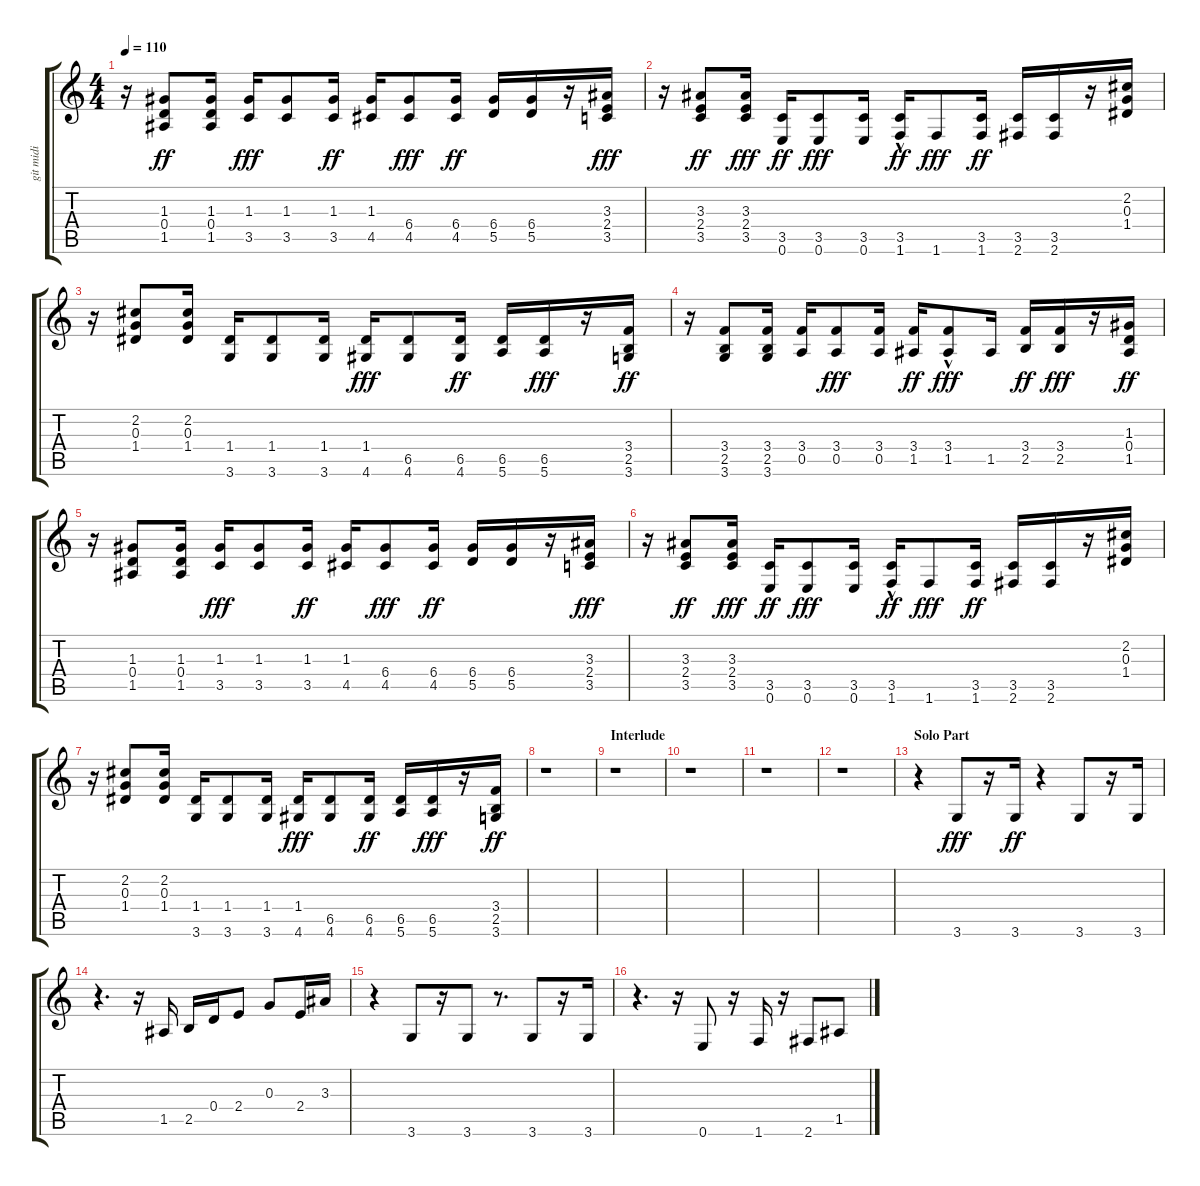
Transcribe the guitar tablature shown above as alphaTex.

\track ("git midi" "git midi") {instrument overdrivenguitar}
\staff {score tabs}
\tuning (E4 B3 G3 D3 A2 E2) {hide}
\ts (4 4)
\tempo 110
\clef g2
\ks c
r.16{dy ff} (1.3 0.4 1.5).8 (1.3 0.4 1.5).16 (1.3 3.5).16{dy fff} (1.3 3.5).8 (1.3 3.5).16{dy ff} (1.3 4.5).16 (6.4 4.5).8{dy fff} (6.4 4.5).16{dy ff} (6.4 5.5).16 (6.4 5.5).16 r.16 (3.3 2.4 3.5).16{dy fff} |
r.16 (3.3 2.4 3.5).8{dy ff} (3.3 2.4 3.5).16{dy fff} (3.5 0.6).16{dy ff} (3.5 0.6).8{dy fff} (3.5 0.6).16 (3.5{hac} 1.6).16{dy ff} 1.6.8{dy fff} (3.5 1.6).16{dy ff} (3.5 2.6).16 (3.5 2.6).16 r.16 (2.2 0.3 1.4).16 |
r.16 (2.2 0.3 1.4).8 (2.2 0.3 1.4).16 (1.4 3.6).16 (1.4 3.6).8 (1.4 3.6).16 (1.4 4.6).16{dy fff} (6.5 4.6).8 (6.5 4.6).16{dy ff} (6.5 5.6).16 (6.5 5.6).16{dy fff} r.16 (3.4 2.5 3.6).16{dy ff} |
r.16 (3.4 2.5 3.6).8 (3.4 2.5 3.6).16 (3.4 0.5).16 (3.4 0.5).8{dy fff} (3.4 0.5).16 (3.4 1.5).16{dy ff} (3.4{hac} 1.5).8{dy fff} 1.5.16 (3.4 2.5).16{dy ff} (3.4 2.5).16{dy fff} r.16 (1.3 0.4 1.5).16{dy ff} |
r.16 (1.3 0.4 1.5).8 (1.3 0.4 1.5).16 (1.3 3.5).16{dy fff} (1.3 3.5).8 (1.3 3.5).16{dy ff} (1.3 4.5).16 (6.4 4.5).8{dy fff} (6.4 4.5).16{dy ff} (6.4 5.5).16 (6.4 5.5).16 r.16 (3.3 2.4 3.5).16{dy fff} |
r.16 (3.3 2.4 3.5).8{dy ff} (3.3 2.4 3.5).16{dy fff} (3.5 0.6).16{dy ff} (3.5 0.6).8{dy fff} (3.5 0.6).16 (3.5{hac} 1.6).16{dy ff} 1.6.8{dy fff} (3.5 1.6).16{dy ff} (3.5 2.6).16 (3.5 2.6).16 r.16 (2.2 0.3 1.4).16 |
r.16 (2.2 0.3 1.4).8 (2.2 0.3 1.4).16 (1.4 3.6).16 (1.4 3.6).8 (1.4 3.6).16 (1.4 4.6).16{dy fff} (6.5 4.6).8 (6.5 4.6).16{dy ff} (6.5 5.6).16 (6.5 5.6).16{dy fff} r.16 (3.4 2.5 3.6).16{dy ff} |
r.1 |
\section ("" "Interlude")
r.1 |
r.1 |
r.1 |
r.1 |
\section ("" "Solo Part")
r.4 3.6.8{dy fff} r.16 3.6.16{dy ff} r.4 3.6.8 r.16 3.6.16 |
r.4{d} r.16 1.5.16 2.5.16 0.4.16 2.4.8 0.3.8 2.4.16 3.3.16 |
r.4 3.6.8 r.16 3.6.8 r.8{d} 3.6.8 r.16 3.6.16 |
r.4{d} r.16 0.6.8 r.16 1.6.16 r.16 2.6.8 1.5.8
